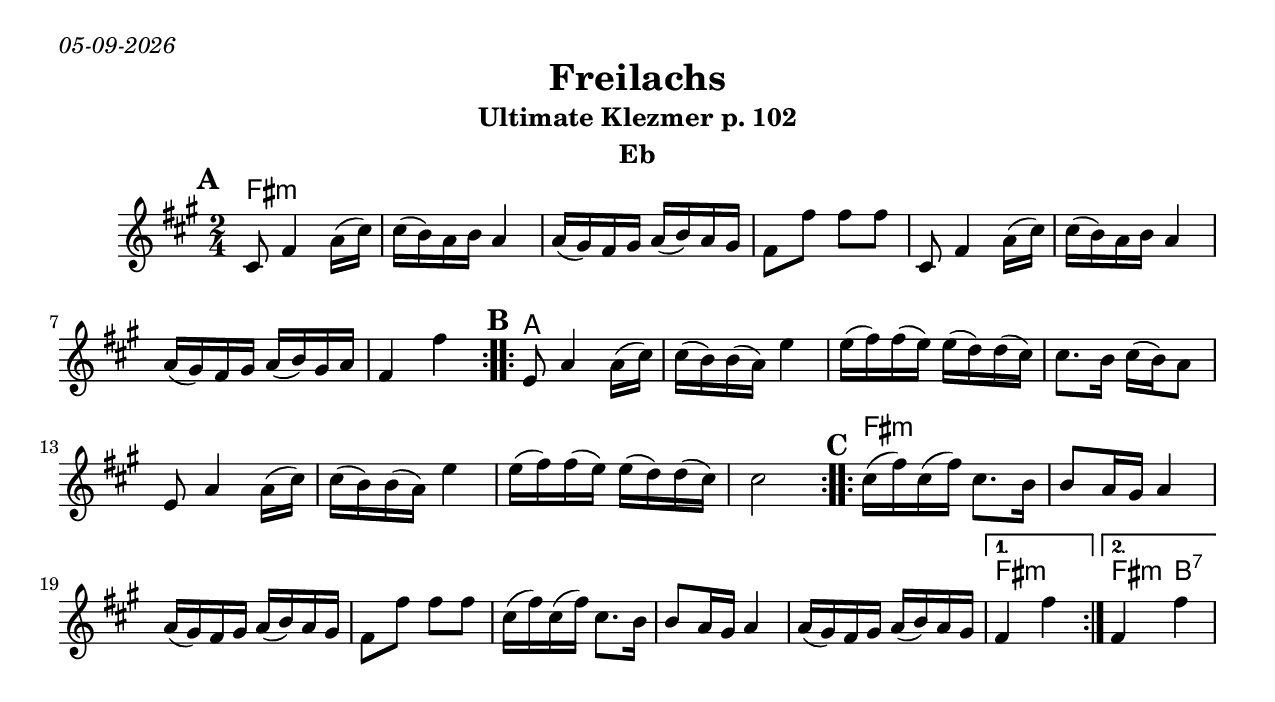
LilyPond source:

\version "2.18.0"
\include "english.ly"
\pointAndClickOff
\paper{
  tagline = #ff
  print-all-headers = ##t
  #(set-paper-size "letter")
}
date = #(strftime "%d-%m-%Y" (localtime (current-time)))

\markup{ \italic{ \date }  }

%\markup{ Got something to say? }

global = {
  \clef treble
  \key a \minor
  \time 2/4
  \set Score.markFormatter = #format-mark-box-alphabet
}

%#################################### Melody ########################
%melody =  \transpose c d \relative c {  %transpose for clarinet
melody = \relative c {
  \global
  %\partial 16*3 a16 d f   %lead in notes

  \repeat volta 2{
   \mark \default
   e8 a4  c16(e)
   e16(d) c d c4
   c16(b) a b c(d) c b
   a8 a' a a

   e,8 a4 c16(e)
   e16(d) c d c4
   c16(b) a b c(d) b c
   a4 a'
  }


  \repeat volta 2{
   \mark \default
   g,8 c4 c16(e)
   e16(d) d(c) g'4
   g16(a) a(g) g(f) f(e)
   e8. d16 e(d) c8

   g8 c4 c16(e)
   e16(d) d(c) g'4
   g16(a) a(g) g(f) f(e)
   e2
  }

 \repeat volta 2{
 \mark \default
 e16(a) e (a) e8. d16
 d8 c16 b c4
 c16(b) a b c(d) c b
 a8 a' a a

 e16(a) e (a) e8. d16
 d8 c16 b c4
 c16(b) a b c(d) c b
 %a4 a'
 }
 \alternative{
   {a4 a'}
   {a,4 a'}
}
}
%################################# Lyrics #####################
%\addlyrics{ \set stanza = #"1. " }
%################################# Chords #######################
harmonies = \chordmode {
  a2*8:m
  c2*8
  a2*7:m
  a2:m
  a4:m d4:7

}

\score {\transpose c a
  % transpose score below
  %\transpose c d
  <<
    \new ChordNames {
      \set chordChanges = ##f
      \harmonies
    }
    \new Staff   \melody
  >>
  \header{
    title= "Freilachs"
    subtitle="Ultimate Klezmer p. 102"
    composer= ""
    instrument = "Eb"
    arranger= ""
  }
  \layout{indent = 1.0\cm}
  \midi {
    \tempo 4 = 120

    % \midi { }
  }
}
%{
% more verses:
\markup{}
\markup {
  \font-size #2
  \fill-line {
    \hspace #0.1 % distance from left margin
    \column {
      \line { "1."
	\column {
	  ""
	}
      }
      \hspace #0.2 % vertical distance between verses
      \line { "2."
	\column {
	 ""
	}
      }
    }
    \hspace #0.1  % horiz. distance between columns
    \column {
      \line { "3."
	\column {
	  ""
	}
      }
      \hspace #0.2 % distance between verses
      \line { "4."
	\column {
	 ""
	}
      }
    }
    \hspace #0.1 % distance to right margin
  }
}

%}
